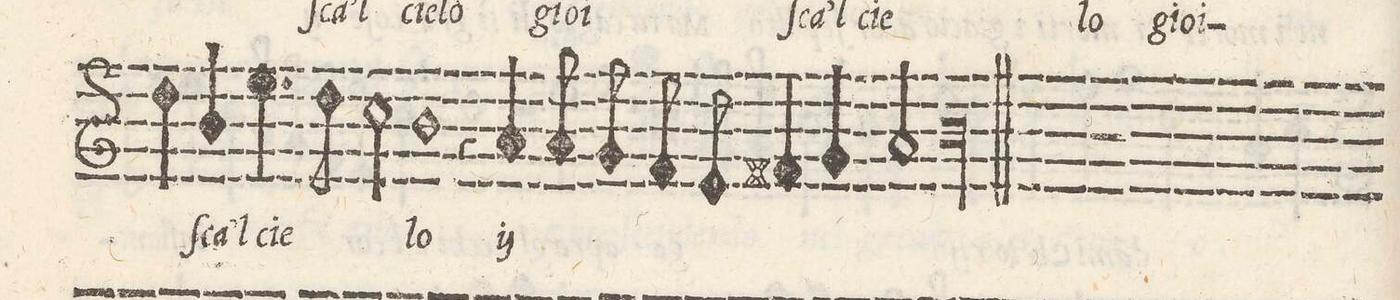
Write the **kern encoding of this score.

**kern	**text
*I"CANTO	*
*clefG2	*
*k[]	*
*met(C|)	*
*M2/1	*
4dd\	.
4b/	-ſcal
=33-	=33-
4.ee\	cie-
8dd\	.
2cc\	.
1b	-lo
=34-	=34-
4r	.
*	*ij
4a/	gioi-
8a/	.
8g/	.
8f/	.
8e/	.
4f#X/	-ſcal
4g/	cie-
2a/	.
=35-	=35-
00b	-lo
*	*Xij
==	==
*-	*-
